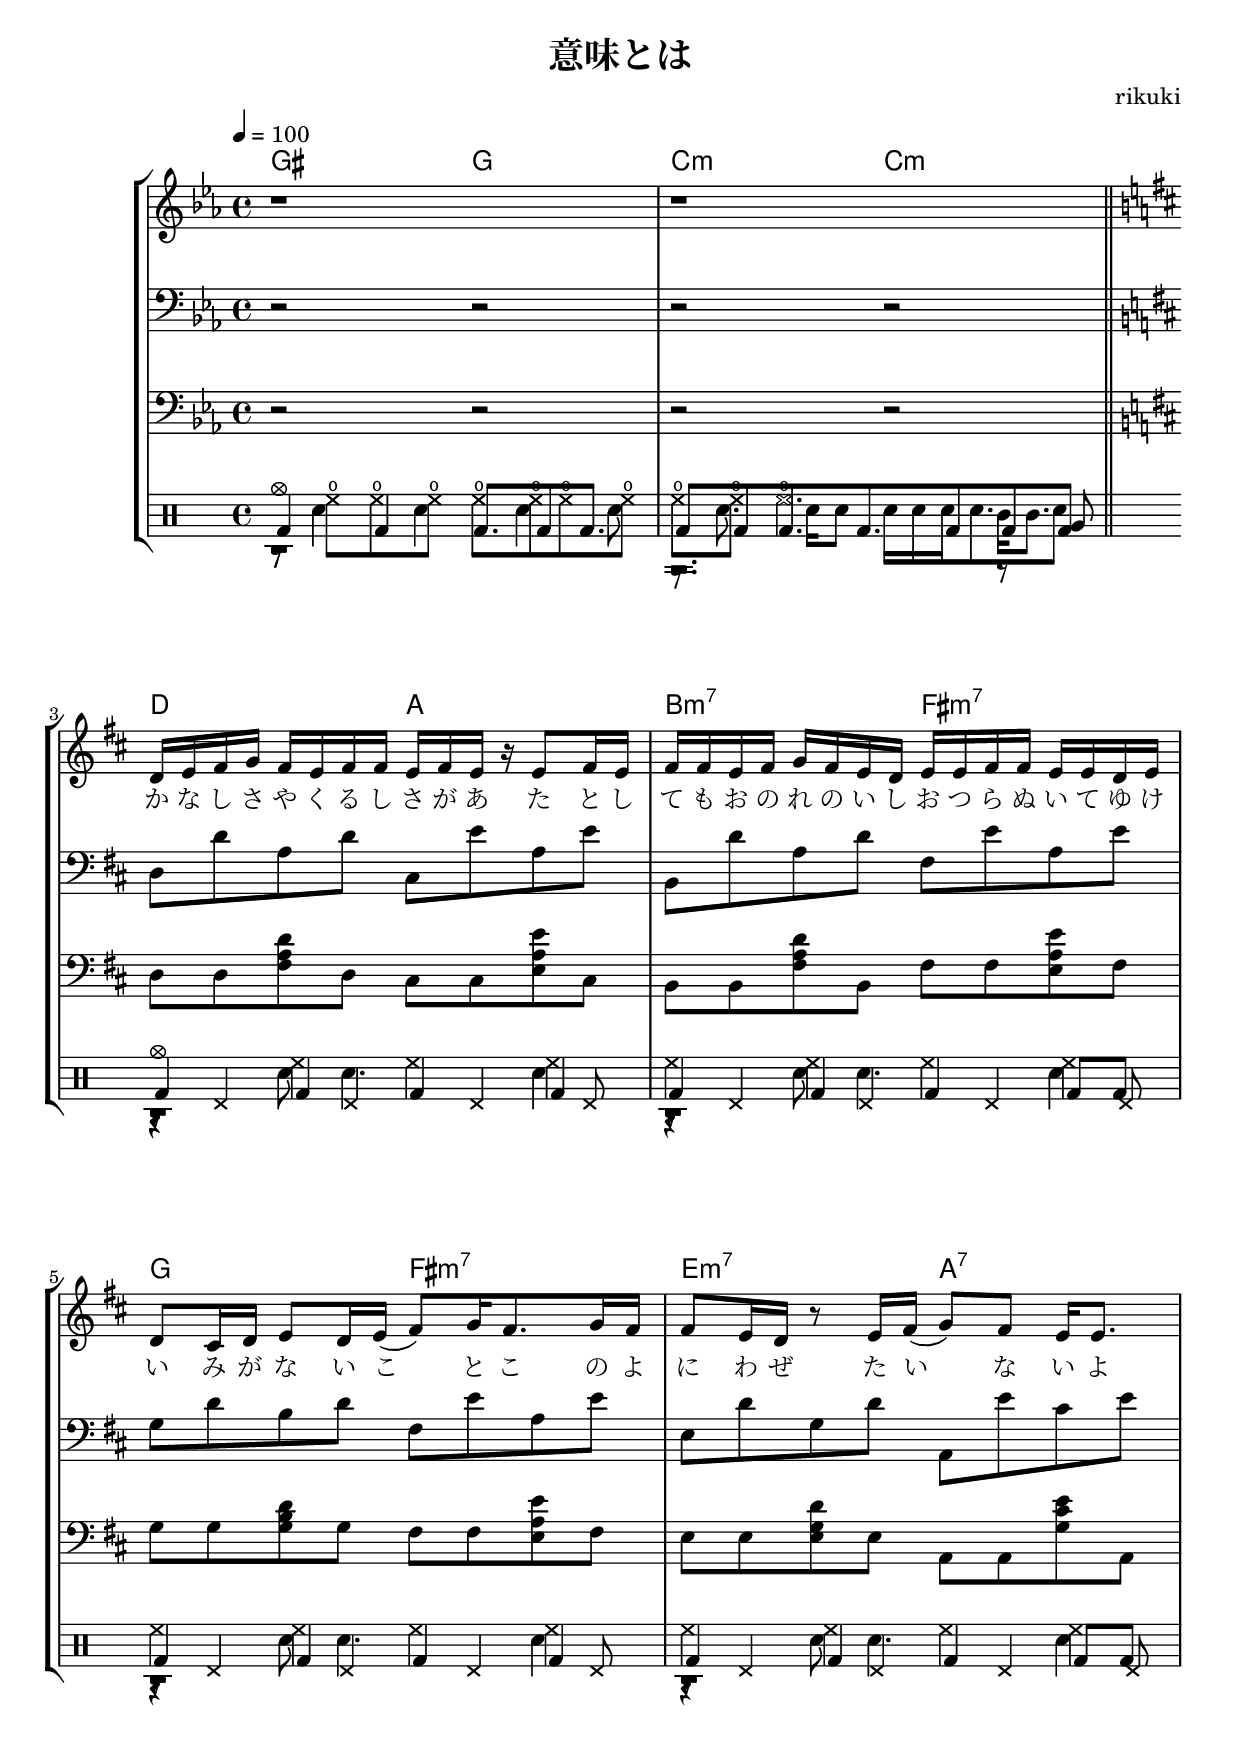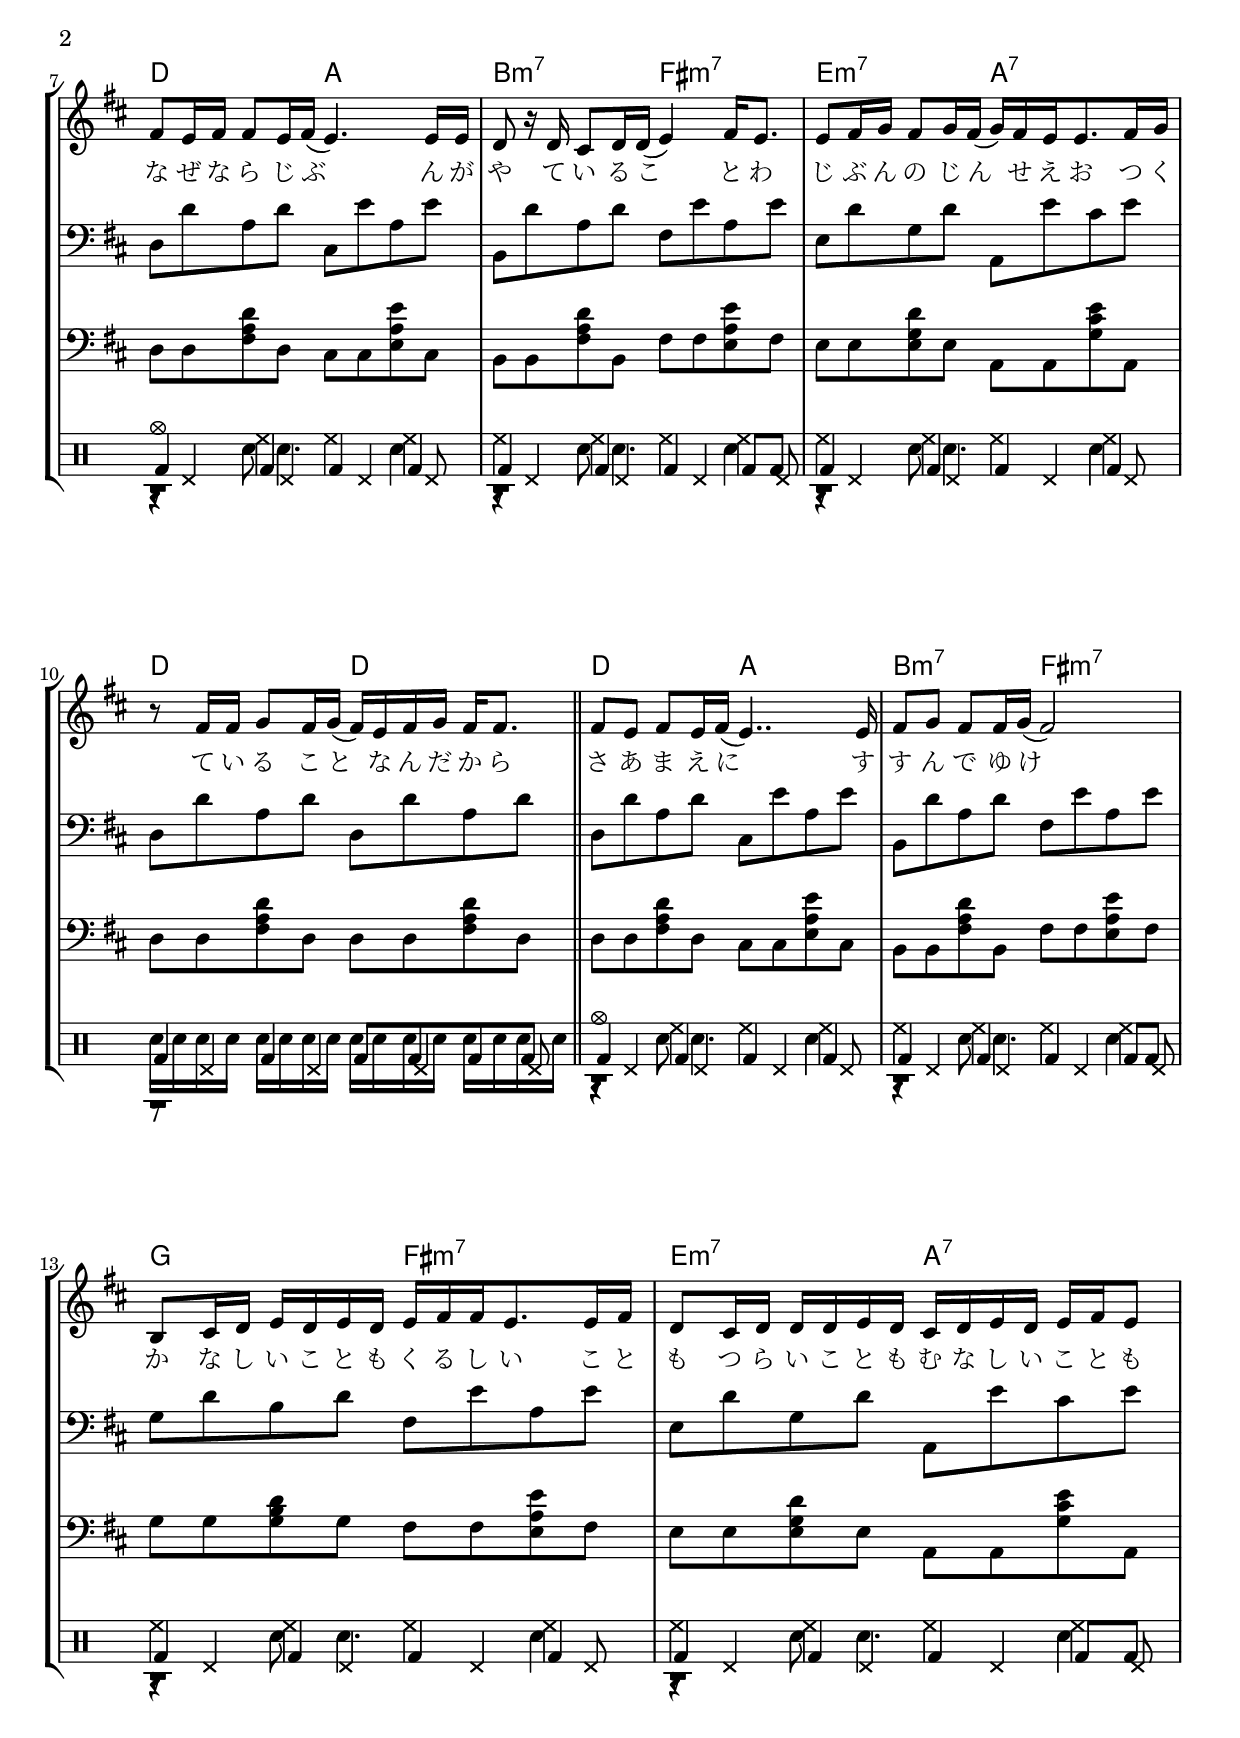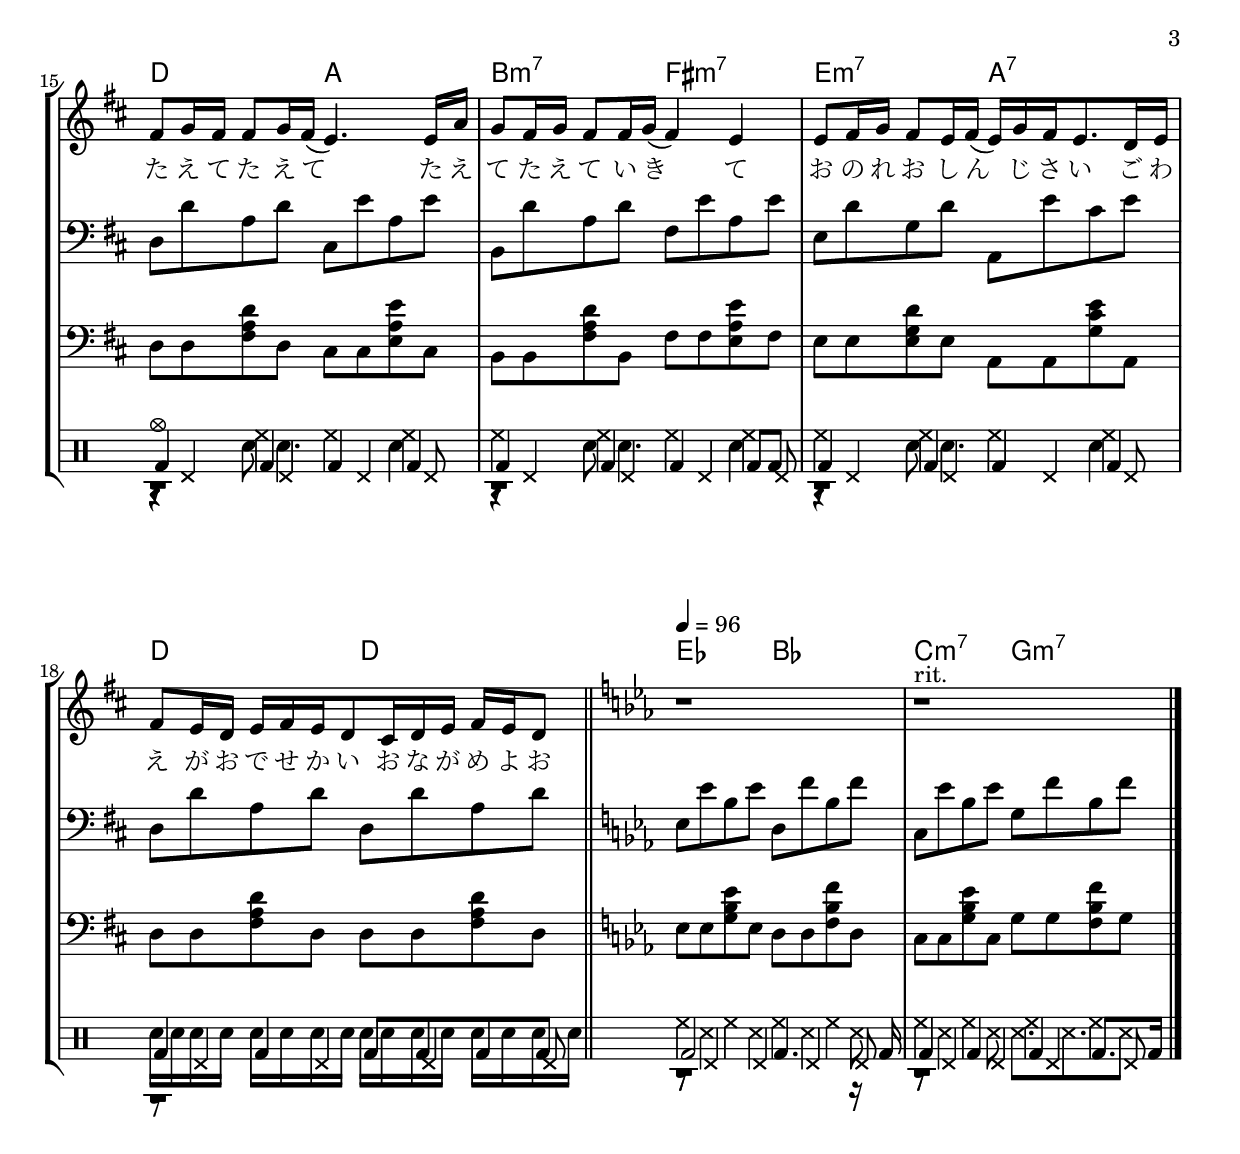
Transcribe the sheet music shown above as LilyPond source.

\version "2.12.1"

\header {
	title = \markup {意味とは}
	composer = \markup \center-column {rikuki}
}

harmony = \chordmode {
	gis2 g c:m c:m 

	d a b:min7 fis:min7 g fis:min7 e:min7 a:7 d a b:min7 fis:min7 e:min7 a:7 d d 

	d a b:min7 fis:min7 g fis:min7 e:min7 a:7 d a b:min7 fis:min7 e:min7 a:7 d d 

	es bes c:min7 g:min7 
}

melody = {
	\key es \major
	\tempo 4 = 100
	r1 | r1   
	\set Staff.midiInstrument = #"mmi0.48"
		\key d \major
 d'16  e'16  fis'16  g'16  fis'16  e'16  fis'16  fis'16  e'16  fis'16  e'16  r16  e'8  fis'16  e'16 
	fis'16  fis'16  e'16  fis'16  g'16  fis'16  e'16  d'16  e'16  e'16  fis'16  fis'16  e'16  e'16  d'16  e'16 
	d'8  cis'16  d'16  e'8  d'16  e'16  (fis'8)  g'16  fis'8.  g'16  fis'16 
	fis'8  e'16  d'16  r8  e'16  fis'16  (g'8)  fis'8  e'16  e'8. 
	fis'8  e'16  fis'16  fis'8  e'16  fis'16  (e'4.)  e'16  e'16 
	d'8  r16  d'16  cis'8  d'16  d'16  (e'4)  fis'16  e'8. 
	e'8  fis'16  g'16  fis'8  g'16  fis'16  (g'16)  fis'16  e'16  e'8.  fis'16  g'16 
	r8  fis'16  fis'16  g'8  fis'16  g'16  (fis'16)  e'16  fis'16  g'16  fis'16  fis'8.
	\set Staff.midiInstrument = #"mmi0.48"
	 fis'8  e'8  fis'8  e'16  fis'16  (e'4..)  e'16 
	fis'8  g'8  fis'8  fis'16  g'16  (fis'2) 
	b8  cis'16  d'16  e'16  d'16  e'16  d'16  e'16  fis'16  fis'16  e'8.  e'16  fis'16 
	d'8  cis'16  d'16  d'16  d'16  e'16  d'16  cis'16  d'16  e'16  d'16  e'16  fis'16  e'8 
	fis'8  g'16  fis'16  fis'8  g'16  fis'16  (e'4.)  e'16  a'16 
	g'8  fis'16  g'16  fis'8  fis'16  g'16  (fis'4)  e'4 
	e'8  fis'16  g'16  fis'8  e'16  fis'16  (e'16)  g'16  fis'16  e'8.  d'16  e'16 
	fis'8  e'16  d'16  e'16  fis'16  e'16  d'8  cis'16  d'16  e'16  fis'16  e'16  d'8
	\key es \major
	\tempo 4 = 96
	r1 | r1^"rit." \bar "|."
}

words = \lyricmode {
	
	か  な  し  さ  や  く  る  し  さ  が  あ  た  と  し  て  も  お  の  れ  の  い  し  お  つ  ら  ぬ  い  て  ゆ  け  い  み  が  な  い  こ  と  こ  の  よ  に  わ  ぜ  た  い  な  い  よ  な  ぜ  な  ら  じ  ぶ  ん  が  や  て  い  る  こ  と  わ  じ  ぶ  ん  の  じ  ん  せ  え  お  つ  く  て  い  る  こ  と  な  ん  だ  か  ら  
	さ  あ  ま  え  に  す  す  ん  で  ゆ  け  か  な  し  い  こ  と  も  く  る  し  い  こ  と  も  つ  ら  い  こ  と  も  む  な  し  い  こ  と  も  た  え  て  た  え  て  た  え  て  た  え  て  い  き  て  お  の  れ  お  し  ん  じ  さ  い  ご  わ  え  が  お  で  せ  か  い  お  な  が  め  よ  お  
	
}

tempochange = {
	\tempo 4 = 100
	r1 | r1 \bar "||"
	\tempo 4 = 100
	r1 | r1 | r1 | r1 | r1 | r1 | r1 | r1 \bar "||"
	\tempo 4 = 100
	r1 | r1 | r1 | r1 | r1 | r1 | r1 | r1 \bar "||"
	\tempo 4 = 96
	r1 | \tempo 4 = 72 r2 \tempo 4 = 64 r2 \bar "|."
}

mainacc = {
	\clef bass
	\set Staff.midiInstrument = #"Acoustic grand"
	\key es \major
	\tempo 4 = 100
	r2
	r2
	r2
	r2
	\bar "||"

	\set Staff.midiInstrument = #"Electric Piano2"
	\key d \major
	d8 d' a d'
	cis8 e' a e'
	b,8 d' a d'
	fis8 e' a e'
	g8 d' b d'
	fis8 e' a e'
	e8 d' g d'
	a,8 e' cis' e'
	d8 d' a d'
	cis8 e' a e'
	b,8 d' a d'
	fis8 e' a e'
	e8 d' g d'
	a,8 e' cis' e'
	d8 d' a d'
	d8 d' a d'
	\bar "||"

	\set Staff.midiInstrument = #"Electric Piano 1"
	d8 d' a d'
	cis8 e' a e'
	b,8 d' a d'
	fis8 e' a e'
	g8 d' b d'
	fis8 e' a e'
	e8 d' g d'
	a,8 e' cis' e'
	d8 d' a d'
	cis8 e' a e'
	b,8 d' a d'
	fis8 e' a e'
	e8 d' g d'
	a,8 e' cis' e'
	d8 d' a d'
	d8 d' a d'
	\bar "||"

	\set Staff.midiInstrument = #"Electric Piano 1"
	\key es \major
	\tempo 4 = 96
	es8 es' bes es'
	d8 f' bes f'
	c8 es' bes es'
	g8 f' bes f'
	\bar "|."
}

subacc = {
	\clef bass
	\set Staff.midiInstrument = #"Acoustic grand"
	\key es \major
	\tempo 4 = 100
	r2
	r2
	r2
	r2
	\bar "||"

	\set Staff.midiInstrument = #"Synthstrings 1"
	\key d \major
	d8 d8 <fis a d'>8 d8
	cis8 cis8 <e a e'>8 cis8
	b,8 b,8 <fis a d'>8 b,8
	fis8 fis8 <e a e'>8 fis8
	g8 g8 <g b d'>8 g8
	fis8 fis8 <e a e'>8 fis8
	e8 e8 <e g d'>8 e8
	a,8 a,8 <g cis' e'>8 a,8
	d8 d8 <fis a d'>8 d8
	cis8 cis8 <e a e'>8 cis8
	b,8 b,8 <fis a d'>8 b,8
	fis8 fis8 <e a e'>8 fis8
	e8 e8 <e g d'>8 e8
	a,8 a,8 <g cis' e'>8 a,8
	d8 d8 <fis a d'>8 d8
	d8 d8 <fis a d'>8 d8
	\bar "||"

	\set Staff.midiInstrument = #"Synthstrings 1"
	d8 d8 <fis a d'>8 d8
	cis8 cis8 <e a e'>8 cis8
	b,8 b,8 <fis a d'>8 b,8
	fis8 fis8 <e a e'>8 fis8
	g8 g8 <g b d'>8 g8
	fis8 fis8 <e a e'>8 fis8
	e8 e8 <e g d'>8 e8
	a,8 a,8 <g cis' e'>8 a,8
	d8 d8 <fis a d'>8 d8
	cis8 cis8 <e a e'>8 cis8
	b,8 b,8 <fis a d'>8 b,8
	fis8 fis8 <e a e'>8 fis8
	e8 e8 <e g d'>8 e8
	a,8 a,8 <g cis' e'>8 a,8
	d8 d8 <fis a d'>8 d8
	d8 d8 <fis a d'>8 d8
	\bar "||"

	\set Staff.midiInstrument = #"Electric Piano 1"
	\key es \major
	\tempo 4 = 96
	es8 es8 <g bes es'>8 es8
	d8 d8 <f bes f'>8 d8
	c8 c8 <g bes es'>8 c8
	g8 g8 <f bes f'>8 g8
	\bar "|."
}

percA = {
	\drummode {
	r8 hho8 hho8 hho8 hho8 hho8 hho8 hho8  |hho8 hho8 hho2.  \bar "||"
	r4 hh4 hh4 hh4  |hh4 hh4 hh4 hh4  |hh4 hh4 hh4 hh4  |hh4 hh4 hh4 hh4  |r4 hh4 hh4 hh4  |hh4 hh4 hh4 hh4  |hh4 hh4 hh4 hh4  |r1  \bar "||"
	r4 hh4 hh4 hh4  |hh4 hh4 hh4 hh4  |hh4 hh4 hh4 hh4  |hh4 hh4 hh4 hh4  |r4 hh4 hh4 hh4  |hh4 hh4 hh4 hh4  |hh4 hh4 hh4 hh4  |r1  \bar "||"
	hh4 hh4 hh4 hh4  |hh4 hh4 hh4 hh4  \bar "|."
	}
}

percB = {
	\drummode {
	r8 sn4 sn4 sn4 sn8  |r8 sn8. sn16 sn8 sn16 sn16 sn16 sn8. sn8  \bar "||"
	r4 sn8 sn4. sn4  |r4 sn8 sn4. sn4  |r4 sn8 sn4. sn4  |r4 sn8 sn4. sn4  |r4 sn8 sn4. sn4  |r4 sn8 sn4. sn4  |r4 sn8 sn4. sn4  |sn16 sn16 sn16 sn16 sn16 sn16 sn16 sn16 sn16 sn16 sn16 sn16 sn16 sn16 sn16 sn16  \bar "||"
	r4 sn8 sn4. sn4  |r4 sn8 sn4. sn4  |r4 sn8 sn4. sn4  |r4 sn8 sn4. sn4  |r4 sn8 sn4. sn4  |r4 sn8 sn4. sn4  |r4 sn8 sn4. sn4  |sn16 sn16 sn16 sn16 sn16 sn16 sn16 sn16 sn16 sn16 sn16 sn16 sn16 sn16 sn16 sn16  \bar "||"
	r8 ss4 ss4 ss4 ss8  |r8 ss4 ss8 ss8. ss8. ss8  \bar "|."
	}
}

percC = {
	\drummode {
	bd4 bd4 bd8. bd8 bd8.  |bd8 bd8 bd8. bd8. bd8 bd8 bd8  \bar "||"
	bd4 bd4 bd4 bd4  |bd4 bd4 bd4 bd8 bd8  |bd4 bd4 bd4 bd4  |bd4 bd4 bd4 bd8 bd8  |bd4 bd4 bd4 bd4  |bd4 bd4 bd4 bd8 bd8  |bd4 bd4 bd4 bd4  |bd4 bd4 bd8 bd8 bd8 bd8  \bar "||"
	bd4 bd4 bd4 bd4  |bd4 bd4 bd4 bd8 bd8  |bd4 bd4 bd4 bd4  |bd4 bd4 bd4 bd8 bd8  |bd4 bd4 bd4 bd4  |bd4 bd4 bd4 bd8 bd8  |bd4 bd4 bd4 bd4  |bd4 bd4 bd8 bd8 bd8 bd8  \bar "||"
	r8 hhp4 hhp4 hhp4 hhp8  |r8 hhp4 hhp4 hhp4 hhp8  \bar "|."
	}
}

percD = {
	\drummode {
	cymc1  |r1  \bar "||"
	r8 hhp4 hhp4 hhp4 hhp8  |r8 hhp4 hhp4 hhp4 hhp8  |r8 hhp4 hhp4 hhp4 hhp8  |r8 hhp4 hhp4 hhp4 hhp8  |r8 hhp4 hhp4 hhp4 hhp8  |r8 hhp4 hhp4 hhp4 hhp8  |r8 hhp4 hhp4 hhp4 hhp8  |r8 hhp4 hhp4 hhp4 hhp8  \bar "||"
	r8 hhp4 hhp4 hhp4 hhp8  |r8 hhp4 hhp4 hhp4 hhp8  |r8 hhp4 hhp4 hhp4 hhp8  |r8 hhp4 hhp4 hhp4 hhp8  |r8 hhp4 hhp4 hhp4 hhp8  |r8 hhp4 hhp4 hhp4 hhp8  |r8 hhp4 hhp4 hhp4 hhp8  |r8 hhp4 hhp4 hhp4 hhp8  \bar "||"
	bd2 bd4. r16 bd16  |bd4 bd4 bd4 bd8. bd16  \bar "|."
	}
}

percE = {
	\drummode {
	r1 |r1 \bar "||"
	cymc1  |r1 |r1 |r1 |cymc1  |r1 |r1 |r1 \bar "||"
	cymc1  |r1 |r1 |r1 |cymc1  |r1 |r1 |r1 \bar "||"
	r1 | r1 \bar "|."
	}
}

percF = {
	\drummode {
	r1 |r2. r8 tomfh8  \bar "||"
	r1 | r1 | r1 | r1 | r1 | r1 | r1 | r1 \bar "||"
	r1 | r1 | r1 | r1 | r1 | r1 | r1 | r1 \bar "||"
	r1 | r1 \bar "|."
	}
}

percG = {
	\drummode {
	r1 |r2. tomml16 tomml8.  \bar "||"
	r1 | r1 | r1 | r1 | r1 | r1 | r1 | r1 \bar "||"
	r1 | r1 | r1 | r1 | r1 | r1 | r1 | r1 \bar "||"
	r1 | r1 \bar "|."
	}
}

\score {
	<<
		\new StaffGroup <<
			\new ChordNames {\harmony}
			\new Voice = "melody" {\melody}
			\new Lyrics \lyricsto "melody" \words
			\new Staff = "mainacc" {\mainacc}
			\new Staff = "subacc" {\subacc}
			\new DrumStaff <<
				\new DrumVoice {\percA}
				\new DrumVoice {\percB}
				\new DrumVoice {\percC}
				\new DrumVoice {\percD}
				\new DrumVoice {\percE}
				\new DrumVoice {\percF}
				\new DrumVoice {\percG}
			>>
		>>
	>>
	\layout { }
}
